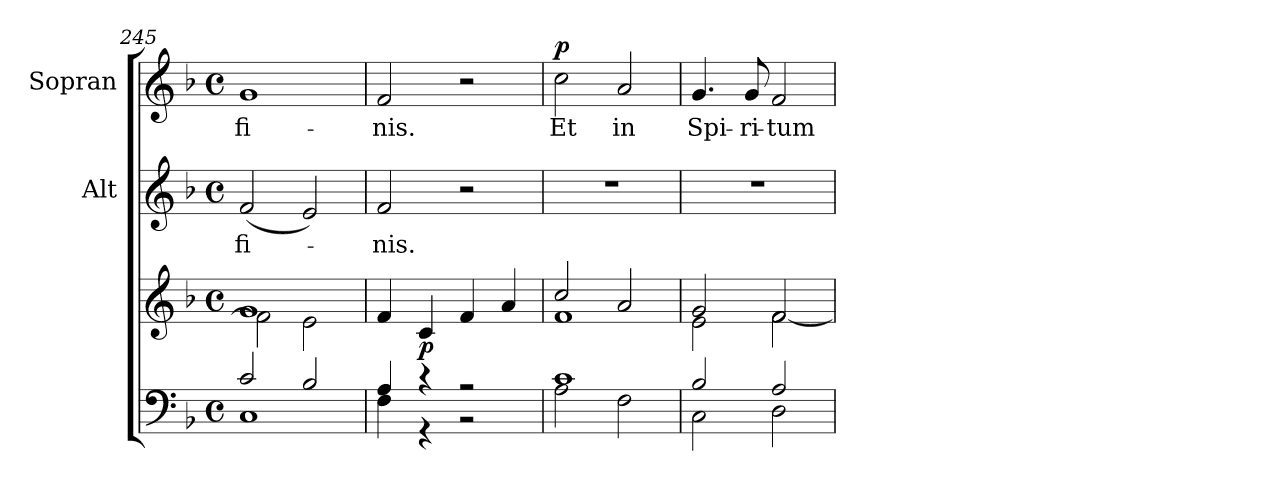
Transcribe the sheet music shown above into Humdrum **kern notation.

**kern	**kern	**dynam	**kern	**text	**kern	**text	**dynam
*part3	*part3	*part3	*part2	*part2	*part1	*part1	*part1
*staff4	*staff3	*staff3/4	*staff2	*staff2	*staff1	*staff1	*staff1
*	*	*	*I"Alt	*	*I"Sopran	*	*
*	*	*	*I'A.	*	*I'S.	*	*
*clefF4	*clefG2	*	*clefG2	*	*clefG2	*	*
*k[b-]	*k[b-]	*	*k[b-]	*	*k[b-]	*	*
*F:	*F:	*	*F:	*	*F:	*	*
*M4/4	*M4/4	*	*M4/4	*	*M4/4	*	*
*met(c)	*met(c)	*	*met(c)	*	*met(c)	*	*
=245	=245	=245	=245	=245	=245	=245	=245
*^	*^	*	*	*	*	*	*
!	!	!	!	!	!	!LO:LY:b	!	!LO:LY:b	!
2c/	1C	1g	2f\]	.	(<2f/	fi-	1g	fi-	.
2B-/	.	.	2e\	.	2e/)	.	.	.	.
=246	=246	=246	=246	=246	=246	=246	=246	=246	=246
!	!	!	!	!	!	!LO:LY:b	!	!LO:LY:b	!
*	*	*v	*v	*	*	*	*	*	*
4A/	4F\	4f/	.	2f/	-nis.	2f/	-nis.	.
!	!	!	!LO:DY:b	!	!	!	!	!
4r	4r	4c/	p	.	.	.	.	.
2r	2r	4f/	.	2r	.	2r	.	.
.	.	4a/	.	.	.	.	.	.
!!LO:PB:g=z
=247	=247	=247	=247	=247	=247	=247	=247	=247
*	*	*^	*	*	*	*	*	*
!	!	!	!	!	!	!	!	!LO:LY:b	!LO:DY:a
1c	2A\	2cc/	1f	.	1r	.	2cc\	Et	p
!	!	!	!	!	!	!	!	!LO:LY:b	!
.	2F\	2a/	.	.	.	.	2a/	in	.
=248	=248	=248	=248	=248	=248	=248	=248	=248	=248
!	!	!	!	!	!	!	!	!LO:LY:b	!
2B-/	2C\	2g/	2e\	.	1r	.	4.g/	Spi-	.
!	!	!	!	!	!	!	!	!LO:LY:b	!
.	.	.	.	.	.	.	8g/	-ri-	.
!	!	!	!	!	!	!	!	!LO:LY:b	!
2A/	2D\	2f/	[<2f\	.	.	.	2f/	-tum	.
*v	*v	*	*	*	*	*	*	*	*
*	*v	*v	*	*	*	*	*	*
=	=	=	=	=	=	=	=
*-	*-	*-	*-	*-	*-	*-	*-
